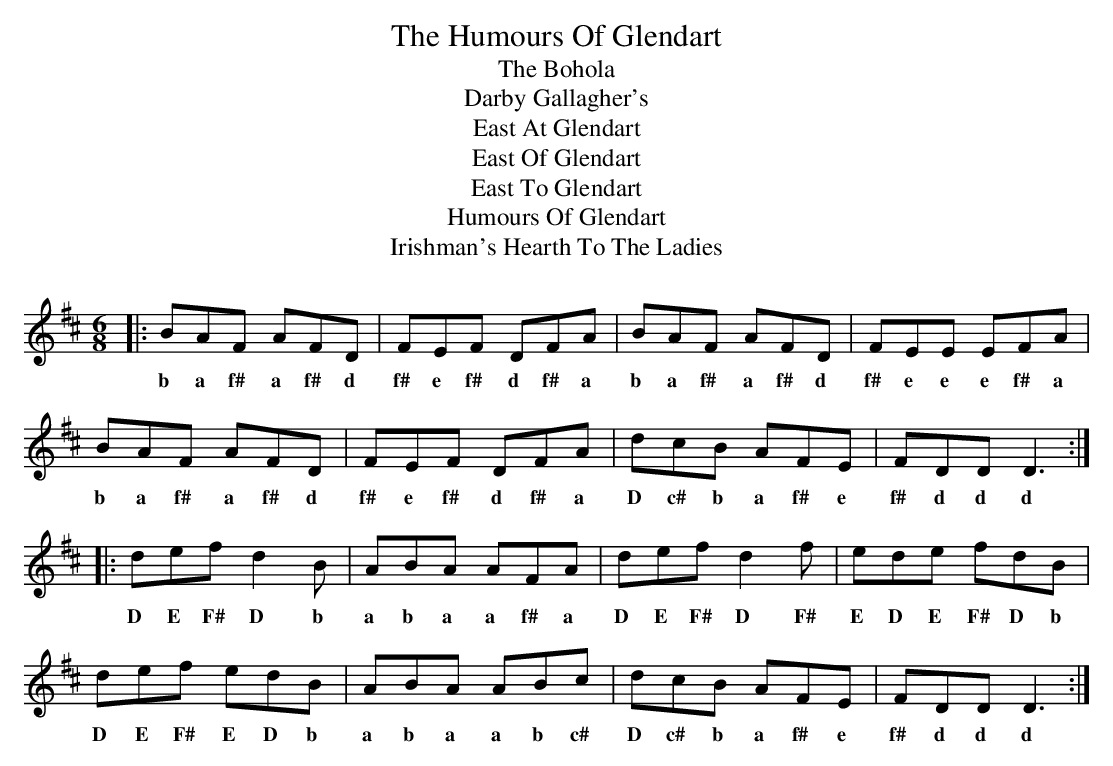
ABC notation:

X:1
T:Humours Of Glendart, The
T:Bohola, The
T:Darby Gallagher's
T:East At Glendart
T:East Of Glendart
T:East To Glendart
T:Humours Of Glendart
T:Irishman's Hearth To The Ladies
M:6/8
L:1/8
K:Dmaj
|:BAF AFD|FEF DFA|BAF AFD|FEE EFA|
w:b a f# a f# d f# e f# d f# a b a f# a f# d f# e e e f# a
BAF AFD|FEF DFA|dcB AFE|FDD D3:|
w:b a f# a f# d f# e f# d f# a D c# b a f# e f# d d d
|:def d2 B|ABA AFA|def d2 f|ede fdB|
w:D E F# D b a b a a f# a D E F# D F# E D E F# D b
def edB|ABA ABc|dcB AFE|FDD D3:|
w:D E F# E D b a b a a b c# D c# b a f# e f# d d d
